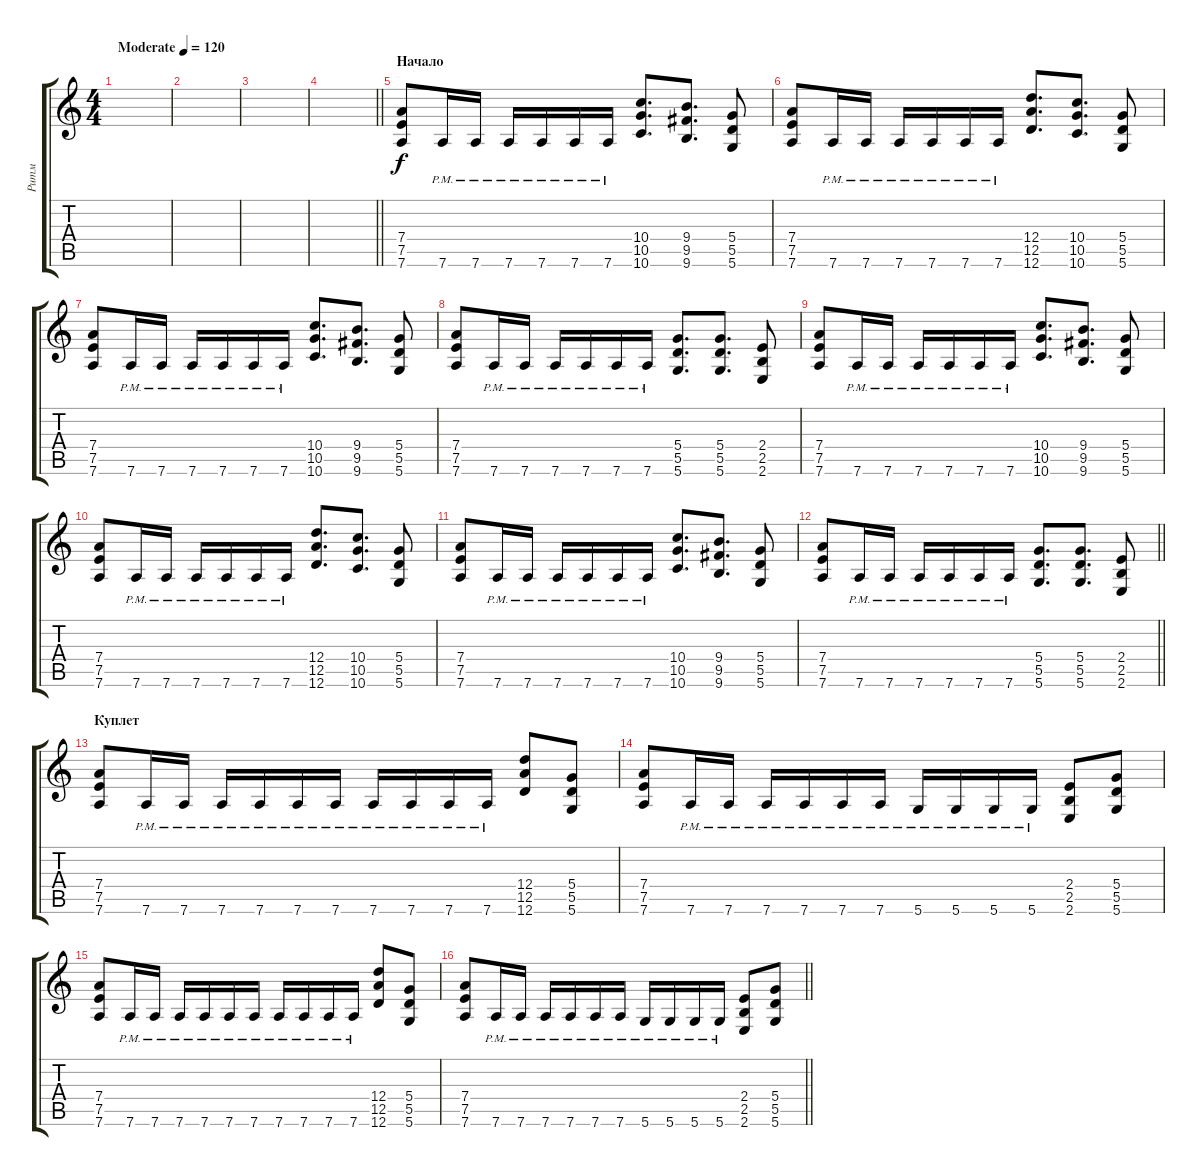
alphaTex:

\track ("Ритм" "Ритм") {instrument distortionguitar}
\staff {score tabs}
\tuning (E4 B3 G3 D3 A2 D2) {hide}
\ts (4 4)
\tempo (120 "Moderate")
\clef g2
\ks c
|
|
|
\barLineRight lightlight
|
\section ("" "Начало")
(7.4 7.5 7.6).8 7.6{pm}.16 7.6{pm}.16 7.6{pm}.16 7.6{pm}.16 7.6{pm}.16 7.6{pm}.16 (10.4 10.5 10.6).8{d} (9.4 9.5 9.6).8{d} (5.4 5.5 5.6).8 |
(7.4 7.5 7.6).8 7.6{pm}.16 7.6{pm}.16 7.6{pm}.16 7.6{pm}.16 7.6{pm}.16 7.6{pm}.16 (12.4 12.5 12.6).8{d} (10.4 10.5 10.6).8{d} (5.4 5.5 5.6).8 |
(7.4 7.5 7.6).8 7.6{pm}.16 7.6{pm}.16 7.6{pm}.16 7.6{pm}.16 7.6{pm}.16 7.6{pm}.16 (10.4 10.5 10.6).8{d} (9.4 9.5 9.6).8{d} (5.4 5.5 5.6).8 |
(7.4 7.5 7.6).8 7.6{pm}.16 7.6{pm}.16 7.6{pm}.16 7.6{pm}.16 7.6{pm}.16 7.6{pm}.16 (5.4 5.5 5.6).8{d} (5.4 5.5 5.6).8{d} (2.4 2.5 2.6).8 |
(7.4 7.5 7.6).8 7.6{pm}.16 7.6{pm}.16 7.6{pm}.16 7.6{pm}.16 7.6{pm}.16 7.6{pm}.16 (10.4 10.5 10.6).8{d} (9.4 9.5 9.6).8{d} (5.4 5.5 5.6).8 |
(7.4 7.5 7.6).8 7.6{pm}.16 7.6{pm}.16 7.6{pm}.16 7.6{pm}.16 7.6{pm}.16 7.6{pm}.16 (12.4 12.5 12.6).8{d} (10.4 10.5 10.6).8{d} (5.4 5.5 5.6).8 |
(7.4 7.5 7.6).8 7.6{pm}.16 7.6{pm}.16 7.6{pm}.16 7.6{pm}.16 7.6{pm}.16 7.6{pm}.16 (10.4 10.5 10.6).8{d} (9.4 9.5 9.6).8{d} (5.4 5.5 5.6).8 |
\barLineRight lightlight
(7.4 7.5 7.6).8 7.6{pm}.16 7.6{pm}.16 7.6{pm}.16 7.6{pm}.16 7.6{pm}.16 7.6{pm}.16 (5.4 5.5 5.6).8{d} (5.4 5.5 5.6).8{d} (2.4 2.5 2.6).8 |
\section ("" "Куплет")
(7.4 7.5 7.6).8 7.6{pm}.16 7.6{pm}.16 7.6{pm}.16 7.6{pm}.16 7.6{pm}.16 7.6{pm}.16 7.6{pm}.16 7.6{pm}.16 7.6{pm}.16 7.6{pm}.16 (12.4 12.5 12.6).8 (5.4 5.5 5.6).8 |
(7.4 7.5 7.6).8 7.6{pm}.16 7.6{pm}.16 7.6{pm}.16 7.6{pm}.16 7.6{pm}.16 7.6{pm}.16 5.6{pm}.16 5.6{pm}.16 5.6{pm}.16 5.6{pm}.16 (2.4 2.5 2.6).8 (5.4 5.5 5.6).8 |
(7.4 7.5 7.6).8 7.6{pm}.16 7.6{pm}.16 7.6{pm}.16 7.6{pm}.16 7.6{pm}.16 7.6{pm}.16 7.6{pm}.16 7.6{pm}.16 7.6{pm}.16 7.6{pm}.16 (12.4 12.5 12.6).8 (5.4 5.5 5.6).8 |
\barLineRight lightlight
(7.4 7.5 7.6).8 7.6{pm}.16 7.6{pm}.16 7.6{pm}.16 7.6{pm}.16 7.6{pm}.16 7.6{pm}.16 5.6{pm}.16 5.6{pm}.16 5.6{pm}.16 5.6{pm}.16 (2.4 2.5 2.6).8 (5.4 5.5 5.6).8
